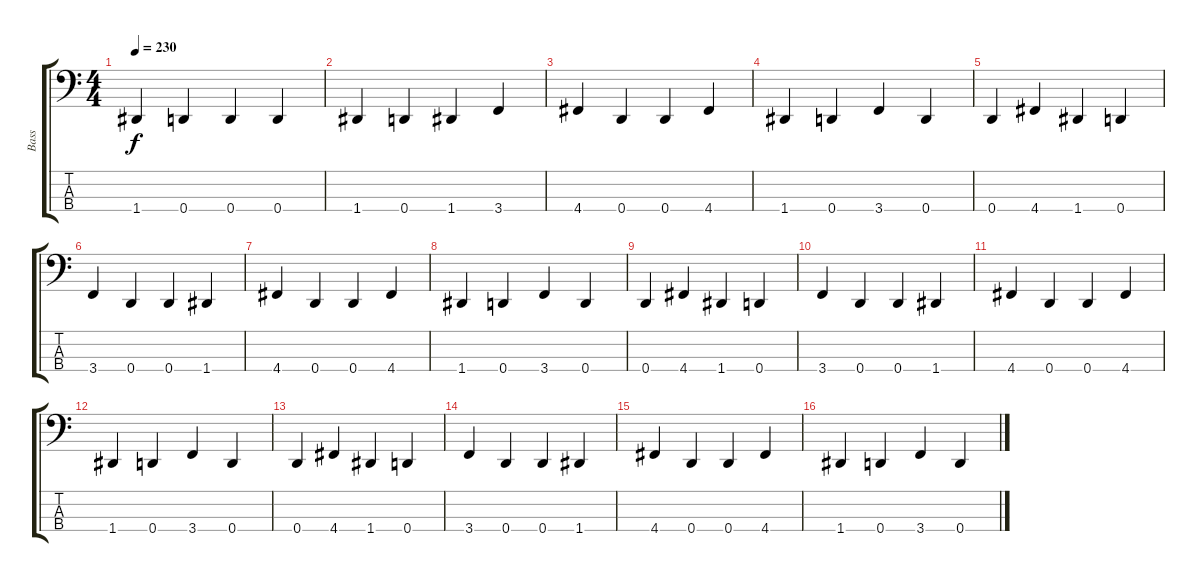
\track ("Bass" "Bass") {instrument electricbassfinger}
\staff {score tabs}
\tuning (F2 C2 G1 D1) {hide}
\ts (4 4)
\tempo 230
\clef f4
\ks c
1.4.4{dy f} 0.4.4 0.4.4 0.4.4 |
1.4.4 0.4.4 1.4.4 3.4.4 |
4.4.4 0.4.4 0.4.4 4.4.4 |
1.4.4 0.4.4 3.4.4 0.4.4 |
0.4.4 4.4.4 1.4.4 0.4.4 |
3.4.4 0.4.4 0.4.4 1.4.4 |
4.4.4 0.4.4 0.4.4 4.4.4 |
1.4.4 0.4.4 3.4.4 0.4.4 |
0.4.4 4.4.4 1.4.4 0.4.4 |
3.4.4 0.4.4 0.4.4 1.4.4 |
4.4.4 0.4.4 0.4.4 4.4.4 |
1.4.4 0.4.4 3.4.4 0.4.4 |
0.4.4 4.4.4 1.4.4 0.4.4 |
3.4.4 0.4.4 0.4.4 1.4.4 |
4.4.4 0.4.4 0.4.4 4.4.4 |
1.4.4 0.4.4 3.4.4 0.4.4
